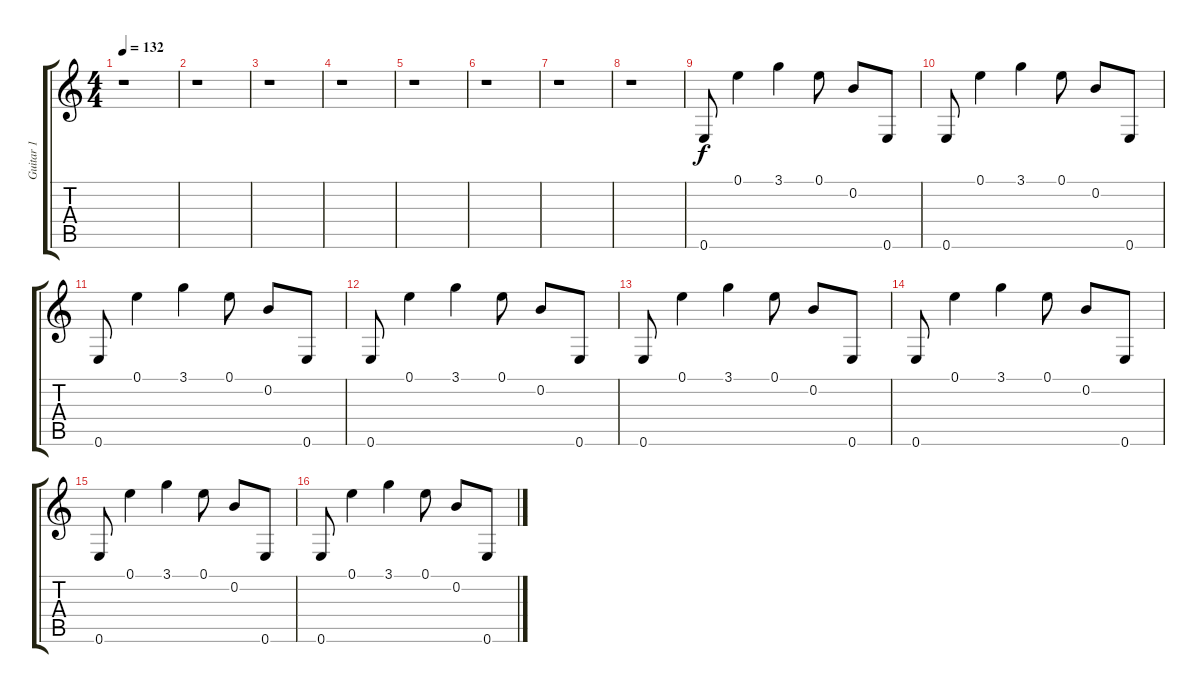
\track ("Guitar 1" "Guitar 1") {instrument distortionguitar}
\staff {score tabs}
\tuning (E4 B3 G3 D3 A2 E2) {hide}
\ts (4 4)
\tempo 132
\clef g2
\ks c
r.1{dy f} |
r.1 |
r.1 |
r.1 |
r.1 |
r.1 |
r.1 |
r.1 |
0.6.8 0.1.4 3.1.4 0.1.8 0.2.8 0.6.8 |
0.6.8 0.1.4 3.1.4 0.1.8 0.2.8 0.6.8 |
0.6.8 0.1.4 3.1.4 0.1.8 0.2.8 0.6.8 |
0.6.8 0.1.4 3.1.4 0.1.8 0.2.8 0.6.8 |
0.6.8 0.1.4 3.1.4 0.1.8 0.2.8 0.6.8 |
0.6.8 0.1.4 3.1.4 0.1.8 0.2.8 0.6.8 |
0.6.8 0.1.4 3.1.4 0.1.8 0.2.8 0.6.8 |
0.6.8 0.1.4 3.1.4 0.1.8 0.2.8 0.6.8
